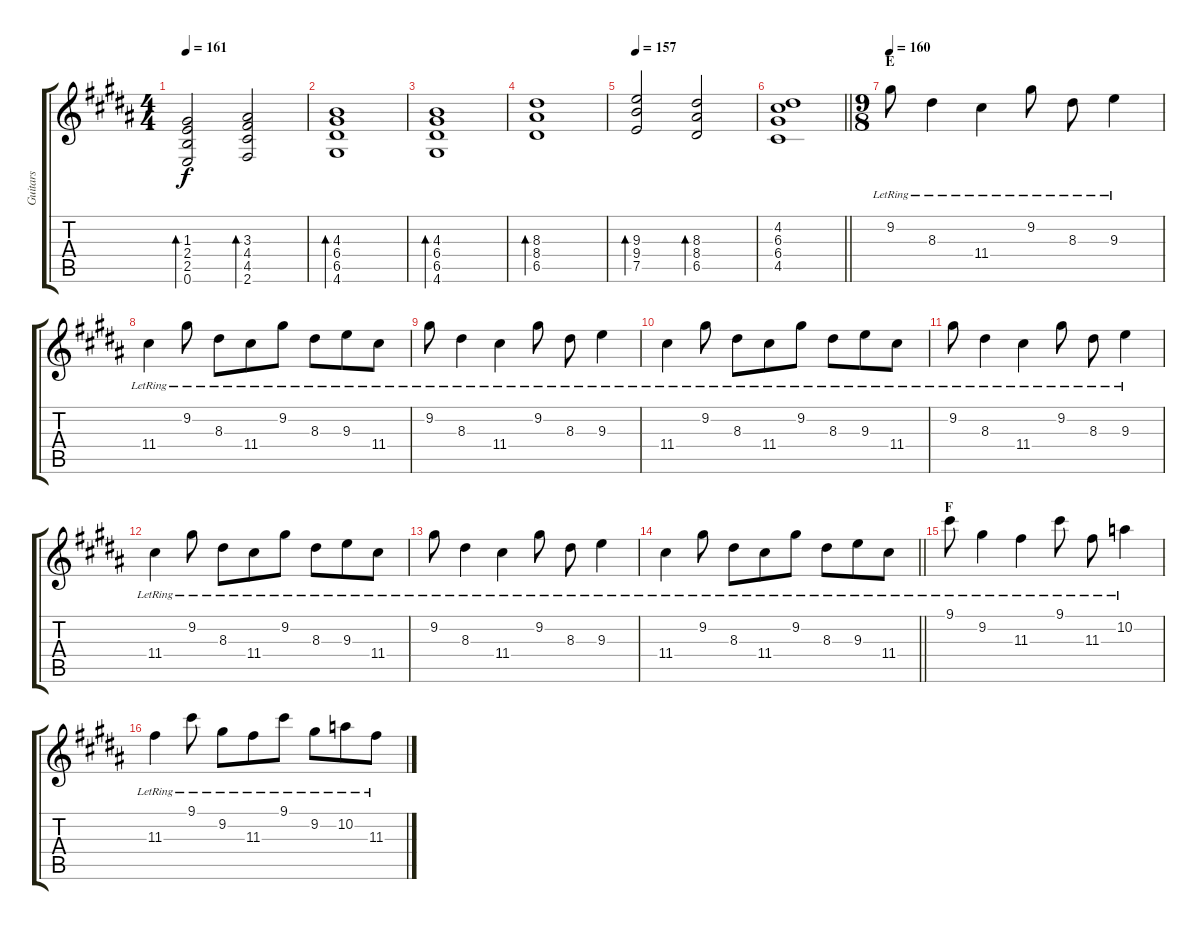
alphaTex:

\track ("Guitars" "Guitars") {instrument overdrivenguitar}
\staff {score tabs}
\tuning (E4 B3 G3 D3 A2 E2) {hide}
\ts (4 4)
\tempo 161
\clef g2
\ks g#minor
(1.3 2.4 2.5 0.6).2{bd 60 dy f} (3.3 4.4 4.5 2.6).2{bd 60} |
(4.3 6.4 6.5 4.6).1{bd 60} |
(4.3 6.4 6.5 4.6).1{bd 60} |
(8.3 8.4 6.5).1{bd 60} |
\tempo 157
(9.3 9.4 7.5).2{bd 60} (8.3 8.4 6.5).2{bd 60} |
\barLineRight lightlight
(4.2 6.3 6.4 4.5).1 |
\ts (9 8)
\section ("" "E")
\tempo 160
9.2{lr}.8{instrument electricguitarjazz} 8.3{lr}.4 11.4{lr}.4 9.2{lr}.8 8.3{lr}.8 9.3{lr}.4 |
11.4{lr}.4 9.2{lr}.8 8.3{lr}.8 11.4{lr}.8 9.2{lr}.8 8.3{lr}.8 9.3{lr}.8 11.4{lr}.8 |
9.2{lr}.8 8.3{lr}.4 11.4{lr}.4 9.2{lr}.8 8.3{lr}.8 9.3{lr}.4 |
11.4{lr}.4 9.2{lr}.8 8.3{lr}.8 11.4{lr}.8 9.2{lr}.8 8.3{lr}.8 9.3{lr}.8 11.4{lr}.8 |
9.2{lr}.8 8.3{lr}.4 11.4{lr}.4 9.2{lr}.8 8.3{lr}.8 9.3{lr}.4 |
11.4{lr}.4 9.2{lr}.8 8.3{lr}.8 11.4{lr}.8 9.2{lr}.8 8.3{lr}.8 9.3{lr}.8 11.4{lr}.8 |
9.2{lr}.8 8.3{lr}.4 11.4{lr}.4 9.2{lr}.8 8.3{lr}.8 9.3{lr}.4 |
\barLineRight lightlight
11.4{lr}.4 9.2{lr}.8 8.3{lr}.8 11.4{lr}.8 9.2{lr}.8 8.3{lr}.8 9.3{lr}.8 11.4{lr}.8 |
\section ("" "F")
9.1{lr}.8 9.2{lr}.4 11.3{lr}.4 9.1{lr}.8 11.3{lr}.8 10.2{lr}.4 |
11.3{lr}.4 9.1{lr}.8 9.2{lr}.8 11.3{lr}.8 9.1{lr}.8 9.2{lr}.8 10.2{lr}.8 11.3{lr}.8
